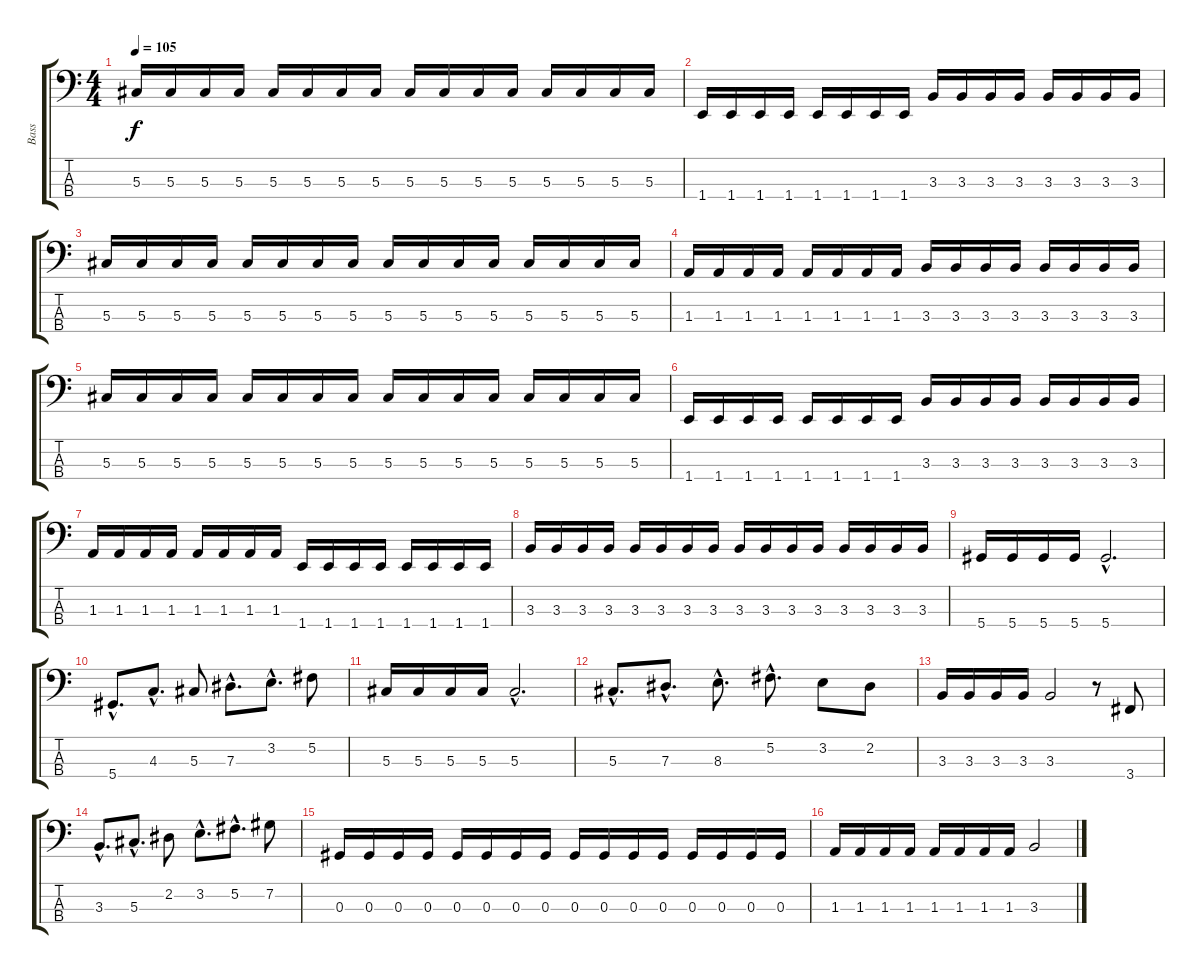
\track ("Bass" "Bass") {instrument electricbassfinger}
\staff {score tabs}
\tuning (Gb2 Db2 Ab1 Eb1) {hide}
\ts (4 4)
\tempo 105
\clef f4
\ks c
5.3.16{dy f} 5.3.16 5.3.16 5.3.16 5.3.16 5.3.16 5.3.16 5.3.16 5.3.16 5.3.16 5.3.16 5.3.16 5.3.16 5.3.16 5.3.16 5.3.16 |
1.4.16 1.4.16 1.4.16 1.4.16 1.4.16 1.4.16 1.4.16 1.4.16 3.3.16 3.3.16 3.3.16 3.3.16 3.3.16 3.3.16 3.3.16 3.3.16 |
5.3.16 5.3.16 5.3.16 5.3.16 5.3.16 5.3.16 5.3.16 5.3.16 5.3.16 5.3.16 5.3.16 5.3.16 5.3.16 5.3.16 5.3.16 5.3.16 |
1.3.16 1.3.16 1.3.16 1.3.16 1.3.16 1.3.16 1.3.16 1.3.16 3.3.16 3.3.16 3.3.16 3.3.16 3.3.16 3.3.16 3.3.16 3.3.16 |
5.3.16 5.3.16 5.3.16 5.3.16 5.3.16 5.3.16 5.3.16 5.3.16 5.3.16 5.3.16 5.3.16 5.3.16 5.3.16 5.3.16 5.3.16 5.3.16 |
1.4.16 1.4.16 1.4.16 1.4.16 1.4.16 1.4.16 1.4.16 1.4.16 3.3.16 3.3.16 3.3.16 3.3.16 3.3.16 3.3.16 3.3.16 3.3.16 |
1.3.16 1.3.16 1.3.16 1.3.16 1.3.16 1.3.16 1.3.16 1.3.16 1.4.16 1.4.16 1.4.16 1.4.16 1.4.16 1.4.16 1.4.16 1.4.16 |
3.3.16 3.3.16 3.3.16 3.3.16 3.3.16 3.3.16 3.3.16 3.3.16 3.3.16 3.3.16 3.3.16 3.3.16 3.3.16 3.3.16 3.3.16 3.3.16 |
5.4.16 5.4.16 5.4.16 5.4.16 5.4{hac}.2{d} |
5.4{hac}.8{d} 4.3{hac}.8{d} 5.3.8 7.3{hac}.8{d} 3.2{hac}.8{d} 5.2.8 |
5.3.16 5.3.16 5.3.16 5.3.16 5.3{hac}.2{d} |
5.3{hac}.8{d} 7.3{hac}.8{d} 8.3{hac}.8{d} 5.2{hac}.8{d} 3.2.8 2.2.8 |
3.3.16 3.3.16 3.3.16 3.3.16 3.3.2 r.8 3.4.8 |
3.3{hac}.8{d} 5.3{hac}.8{d} 2.2.8 3.2{hac}.8{d} 5.2{hac}.8{d} 7.2.8 |
0.3.16 0.3.16 0.3.16 0.3.16 0.3.16 0.3.16 0.3.16 0.3.16 0.3.16 0.3.16 0.3.16 0.3.16 0.3.16 0.3.16 0.3.16 0.3.16 |
1.3.16 1.3.16 1.3.16 1.3.16 1.3.16 1.3.16 1.3.16 1.3.16 3.3.2
